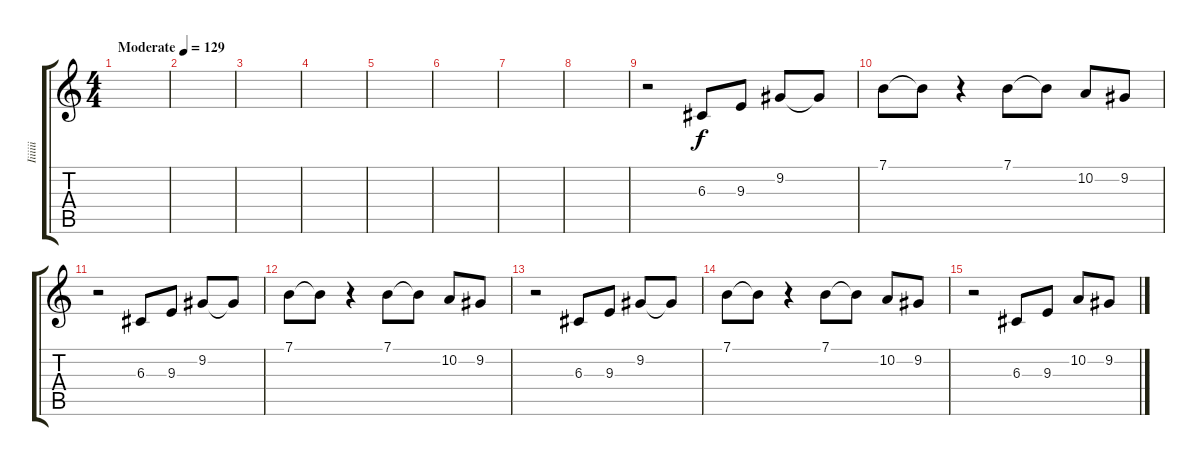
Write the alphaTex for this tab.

\track ("Iiiiiii" "Iiiiiii") {instrument stringensemble2}
\staff {score tabs}
\tuning (E4 B3 G3 D3 A2 E2) {hide}
\ts (4 4)
\tempo (129 "Moderate")
\clef g2
\ks c
|
|
|
|
|
|
|
|
r.2 6.3.8 9.3.8 9.2.8 9.2{t}.8 |
7.1.8 7.1{t}.8 r.4 7.1.8 7.1{t}.8 10.2.8 9.2.8 |
r.2 6.3.8 9.3.8 9.2.8 9.2{t}.8 |
7.1.8 7.1{t}.8 r.4 7.1.8 7.1{t}.8 10.2.8 9.2.8 |
r.2 6.3.8 9.3.8 9.2.8 9.2{t}.8 |
7.1.8 7.1{t}.8 r.4 7.1.8 7.1{t}.8 10.2.8 9.2.8 |
r.2 6.3.8 9.3.8 10.2.8 9.2.8
